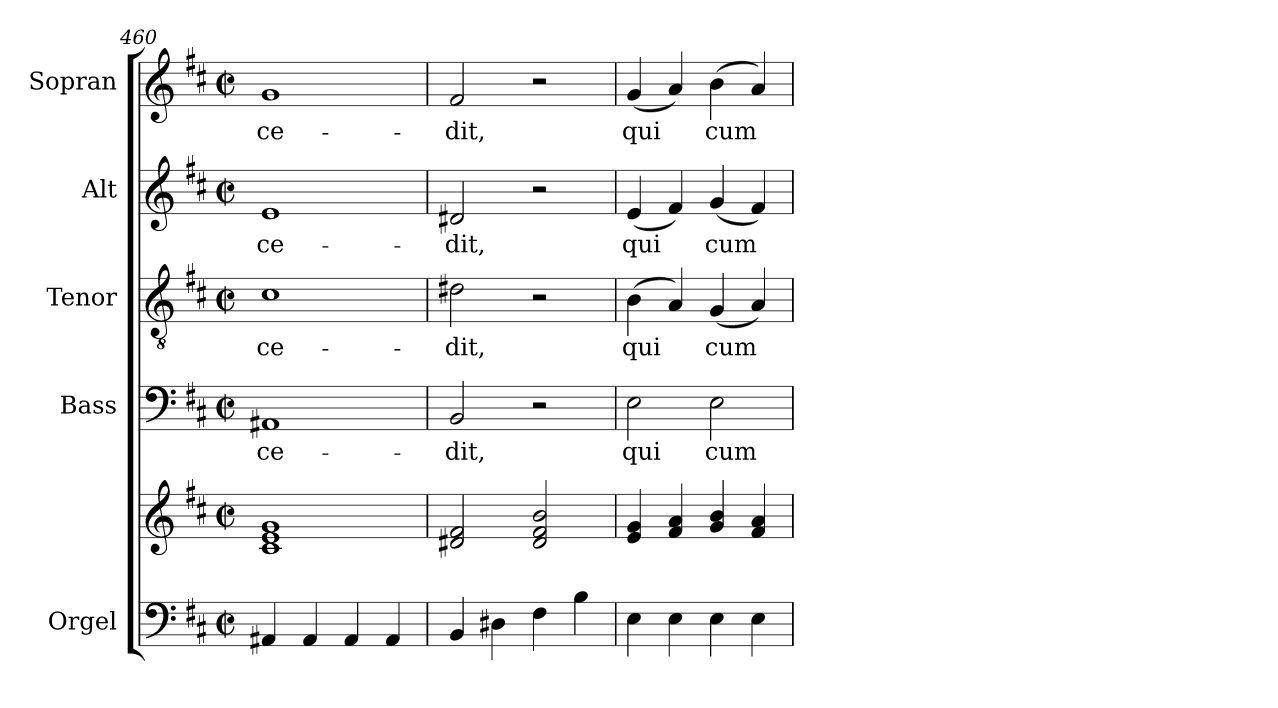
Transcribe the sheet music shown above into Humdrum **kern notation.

**kern	**kern	**kern	**text	**kern	**text	**kern	**text	**kern	**text
*part5	*part5	*part4	*part4	*part3	*part3	*part2	*part2	*part1	*part1
*staff6	*staff5	*staff4	*staff4	*staff3	*staff3	*staff2	*staff2	*staff1	*staff1
*I"Orgel	*	*I"Bass	*	*I"Tenor	*	*I"Alt	*	*I"Sopran	*
*I'Org.	*	*I'B.	*	*I'T.	*	*I'A.	*	*I'S.	*
*clefF4	*clefG2	*clefF4	*	*clefGv2	*	*clefG2	*	*clefG2	*
*k[f#c#]	*k[f#c#]	*k[f#c#]	*	*k[f#c#]	*	*k[f#c#]	*	*k[f#c#]	*
*D:	*D:	*D:	*	*D:	*	*D:	*	*D:	*
*M2/2	*M2/2	*M2/2	*	*M2/2	*	*M2/2	*	*M2/2	*
*met(c|)	*met(c|)	*met(c|)	*	*met(c|)	*	*met(c|)	*	*met(c|)	*
=460	=460	=460	=460	=460	=460	=460	=460	=460	=460
!	!	!	!LO:LY:b	!	!LO:LY:b	!	!LO:LY:b	!	!LO:LY:b
4AA#X/	1c# 1e 1g	1AA#X	-ce-	1c#	-ce-	1e	-ce-	1g	-ce-
4AA#/	.	.	.	.	.	.	.	.	.
4AA#/	.	.	.	.	.	.	.	.	.
4AA#/	.	.	.	.	.	.	.	.	.
=461	=461	=461	=461	=461	=461	=461	=461	=461	=461
!	!	!	!LO:LY:b	!	!LO:LY:b	!	!LO:LY:b	!	!LO:LY:b
4BB/	2d#X/ 2f#/	2BB/	-dit,	2d#X\	-dit,	2d#X/	-dit,	2f#/	-dit,
4D#X\	.	.	.	.	.	.	.	.	.
4F#\	2d#/ 2f#/ 2b/	2r	.	2r	.	2r	.	2r	.
4B\	.	.	.	.	.	.	.	.	.
=462	=462	=462	=462	=462	=462	=462	=462	=462	=462
!	!	!	!LO:LY:b	!	!LO:LY:b	!	!LO:LY:b	!	!LO:LY:b
4E\	4e/ 4g/	2E\	qui	(>4B\	qui	(<4e/	qui	(<4g/	qui
4E\	4f#/ 4a/	.	.	4A/)	.	4f#/)	.	4a/)	.
!	!	!	!LO:LY:b	!	!LO:LY:b	!	!LO:LY:b	!	!LO:LY:b
4E\	4g/ 4b/	2E\	cum	(<4G/	cum	(<4g/	cum	(>4b\	cum
4E\	4f#/ 4a/	.	.	4A/)	.	4f#/)	.	4a/)	.
=	=	=	=	=	=	=	=	=	=
*-	*-	*-	*-	*-	*-	*-	*-	*-	*-
